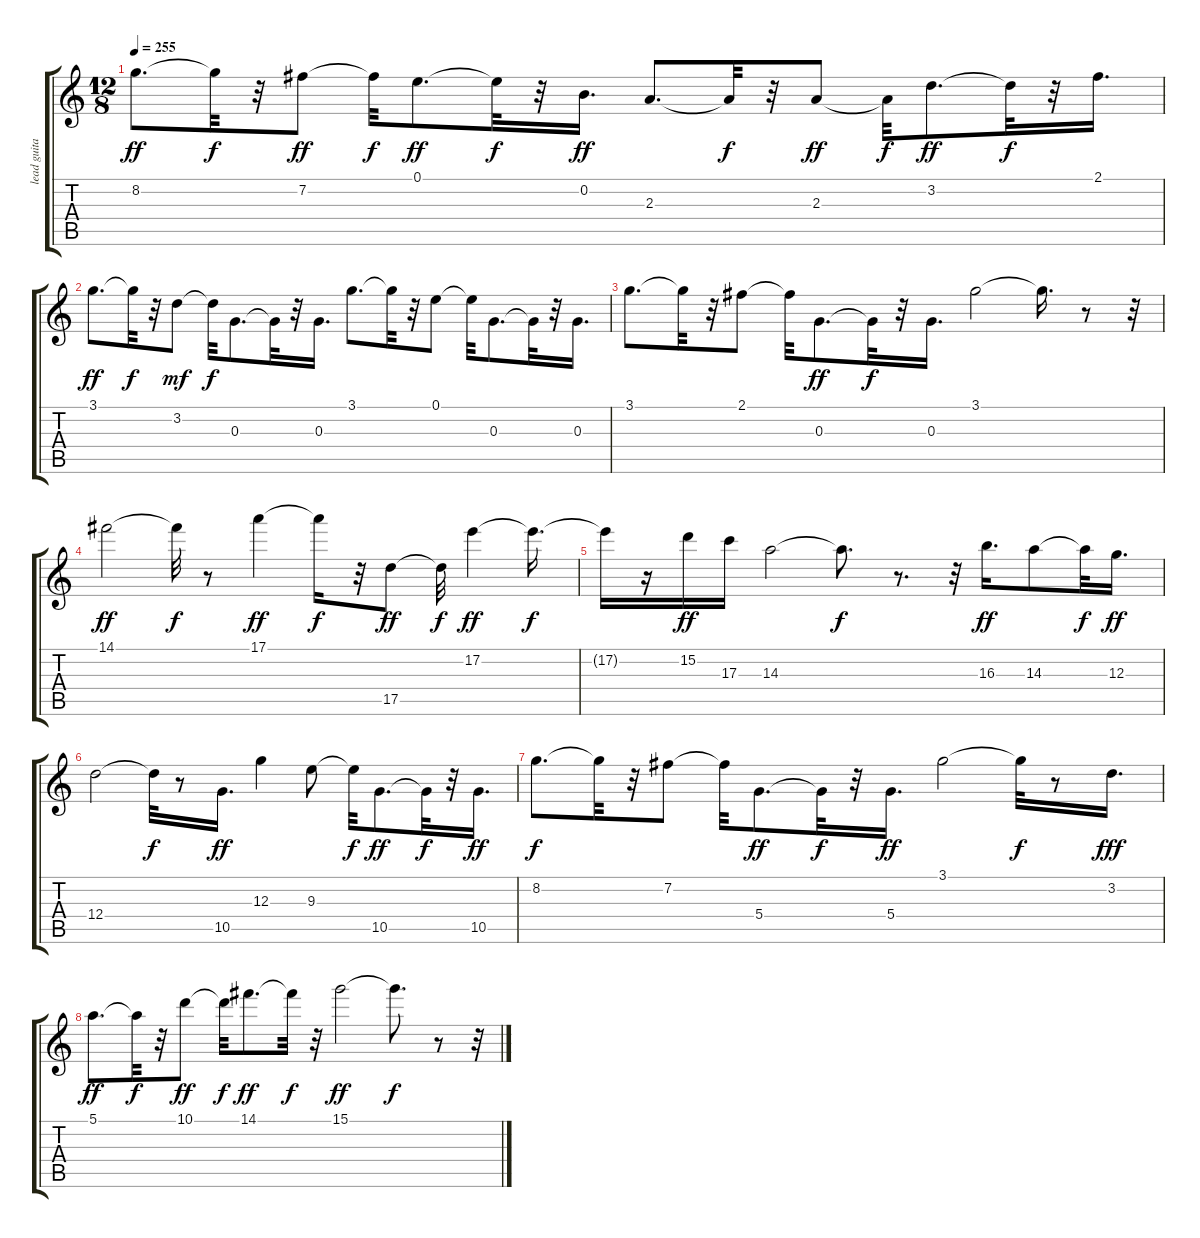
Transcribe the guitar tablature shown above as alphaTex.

\track ("lead guitar         " "lead guita") {instrument overdrivenguitar}
\staff {score tabs}
\tuning (E4 B3 G3 D3 A2 E2) {hide}
\ts (12 8)
\tempo 255
\clef g2
\ks c
8.2.8{d dy ff} 8.2{t}.32{dy f} r.32 7.2.8{dy ff} 7.2{t}.32{dy f} 0.1.8{d dy ff} 0.1{t}.32{dy f} r.32 0.2.16{d dy ff} 2.3.8{d} 2.3{t}.32{dy f} r.32 2.3.8{dy ff} 2.3{t}.32{dy f} 3.2.8{d dy ff} 3.2{t}.32{dy f} r.32 2.1.16{d} |
3.1.8{d dy ff} 3.1{t}.32{dy f} r.32 3.2.8{dy mf} 3.2{t}.32{dy f} 0.3.8{d} 0.3{t}.32 r.32 0.3.16{d} 3.1.8{d} 3.1{t}.32 r.32 0.1.8 0.1{t}.32 0.3.8{d} 0.3{t}.32 r.32 0.3.16{d} |
3.1.8{d} 3.1{t}.32 r.32 2.1.8 2.1{t}.32 0.3.8{d dy ff} 0.3{t}.32{dy f} r.32 0.3.16{d} 3.1.2 3.1{t}.16{d} r.8 r.32 |
14.1.2{dy ff} 14.1{t}.32{dy f} r.8 17.1.4{dy ff} 17.1{t}.16{dy f} r.32 17.5.8{dy ff} 17.5{t}.32{dy f} 17.2.4{dy ff} 17.2{t}.16{d dy f} |
17.2{t}.16 r.16 15.2.16{dy ff} 17.3.16 14.3.2 14.3{t}.8{d dy f} r.8{d} r.32 16.3.16{d dy ff} 14.3.8 14.3{t}.32{dy f} 12.3.16{d dy ff} |
12.4.2 12.4{t}.32{dy f} r.8 10.5.16{d dy ff} 12.3.4 9.3.8 9.3{t}.32{dy f} 10.5.8{d dy ff} 10.5{t}.32{dy f} r.32 10.5.16{d dy ff} |
8.2.8{d dy f} 8.2{t}.32 r.32 7.2.8 7.2{t}.32 5.4.8{d dy ff} 5.4{t}.32{dy f} r.32 5.4.16{d dy ff} 3.1.2 3.1{t}.32{dy f} r.8 3.2.16{d dy fff} |
5.1.8{d dy ff} 5.1{t}.32{dy f} r.32 10.1.8{dy ff} 10.1{t}.32{dy f} 14.1.8{d dy ff} 14.1{t}.32{dy f} r.32 15.1.2{dy ff} 15.1{t}.8{d dy f} r.8 r.32
